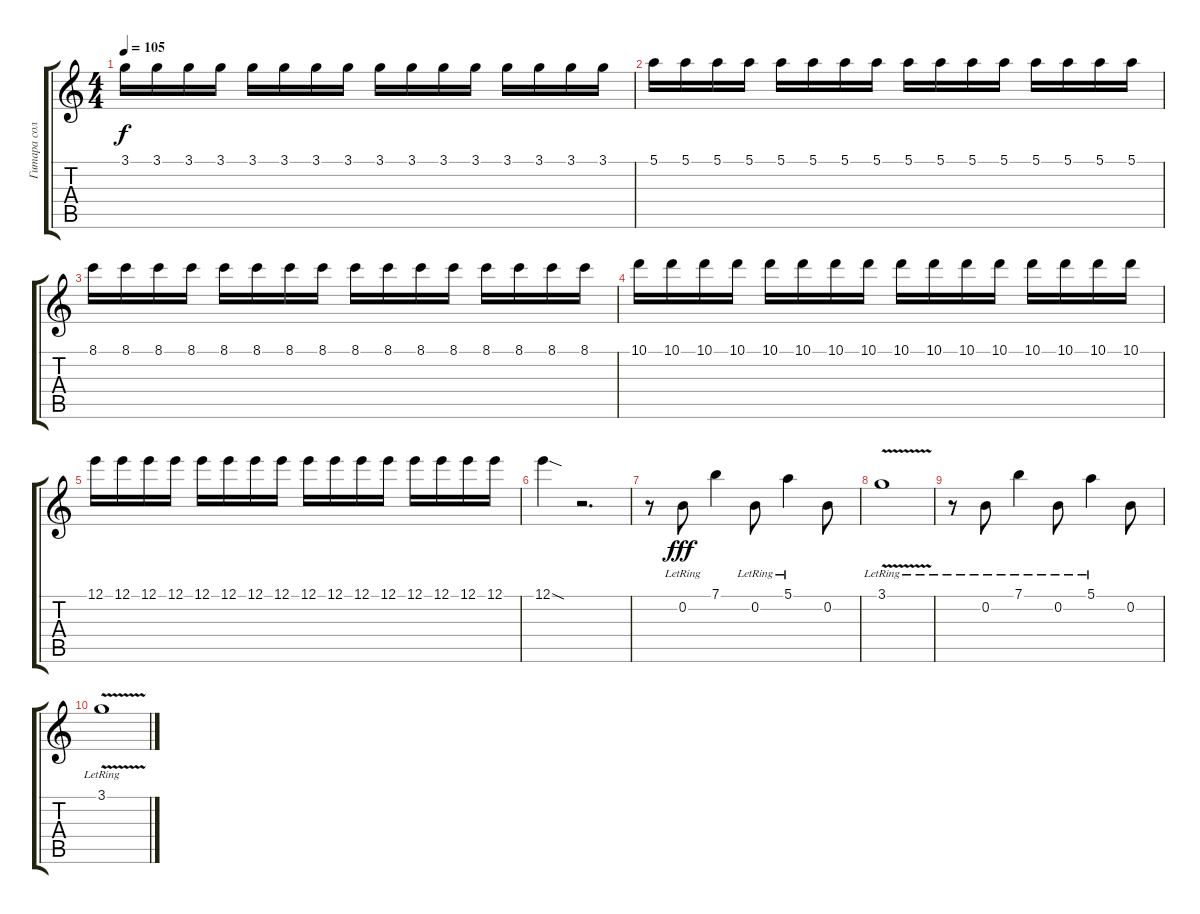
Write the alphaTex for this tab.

\track ("Гитара соло" "Гитара сол") {instrument overdrivenguitar}
\staff {score tabs}
\tuning (E4 B3 G3 D3 A2 E2) {hide}
\ts (4 4)
\tempo 105
\clef g2
\ks c
3.1.16{dy f} 3.1.16 3.1.16 3.1.16 3.1.16 3.1.16 3.1.16 3.1.16 3.1.16 3.1.16 3.1.16 3.1.16 3.1.16 3.1.16 3.1.16 3.1.16 |
5.1.16 5.1.16 5.1.16 5.1.16 5.1.16 5.1.16 5.1.16 5.1.16 5.1.16 5.1.16 5.1.16 5.1.16 5.1.16 5.1.16 5.1.16 5.1.16 |
8.1.16 8.1.16 8.1.16 8.1.16 8.1.16 8.1.16 8.1.16 8.1.16 8.1.16 8.1.16 8.1.16 8.1.16 8.1.16 8.1.16 8.1.16 8.1.16 |
10.1.16 10.1.16 10.1.16 10.1.16 10.1.16 10.1.16 10.1.16 10.1.16 10.1.16 10.1.16 10.1.16 10.1.16 10.1.16 10.1.16 10.1.16 10.1.16 |
12.1.16 12.1.16 12.1.16 12.1.16 12.1.16 12.1.16 12.1.16 12.1.16 12.1.16 12.1.16 12.1.16 12.1.16 12.1.16 12.1.16 12.1.16 12.1.16 |
12.1{sod}.4 r.2{d} |
r.8 0.2{lr}.8{dy fff} 7.1.4 0.2{lr}.8 5.1{lr}.4 0.2.8 |
3.1{v lr}.1 |
r.8 0.2{lr}.8 7.1{lr}.4 0.2{lr}.8 5.1{lr}.4 0.2.8 |
3.1{v lr}.1
